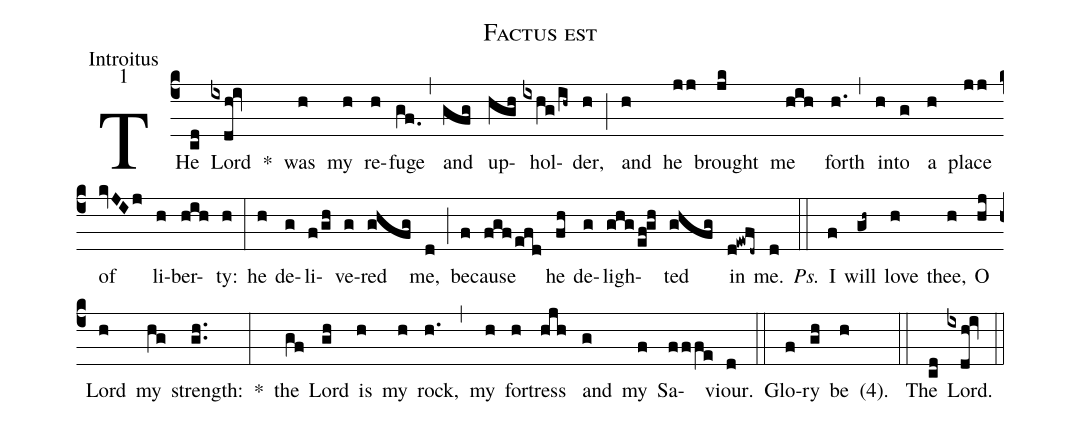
name:Factus est;
office-part:Introitus;
mode:1;
%%
(c4) THe(cd) Lord(ixdh!iv) *() was(h) my(h) re(h)fuge(gf.0) (,) and(gfg) up(hgh)hol(ixhg/ih~)der,(h) (;) and(h) he(jj) brought(jk) me(hih) forth(h.1) (,) in(h)to(g) a(h) place(jj) of(kvJIj) li(h)ber(hih)ty:(h) (:) he(h) de(g)li(f/gh)ve(g)red(ghfg) me,(d) (;) be(f)cause(fgf/efd) he(fh) de(g)ligh(ghg/ef!gh)ted(ghfg) in(d!ewfd~) me.(d) <i>Ps.</i>(::) I(f) will(gh~) love(h) thee,(h) O(hj) Lord(h) my(hg) strength:(gh..) *(:) the(gf) Lord(gh) is(h) my(h) rock,(h.1) (,) my(h) for(h)tress(hjh) and(g) my(f) Sa(fffe)viour.(d) (::) Glo(f)ry(gh) be(h) <v>(</v>4<v>)</v>.() (::) The(cd) Lord.(ixdh!iv) (::)
